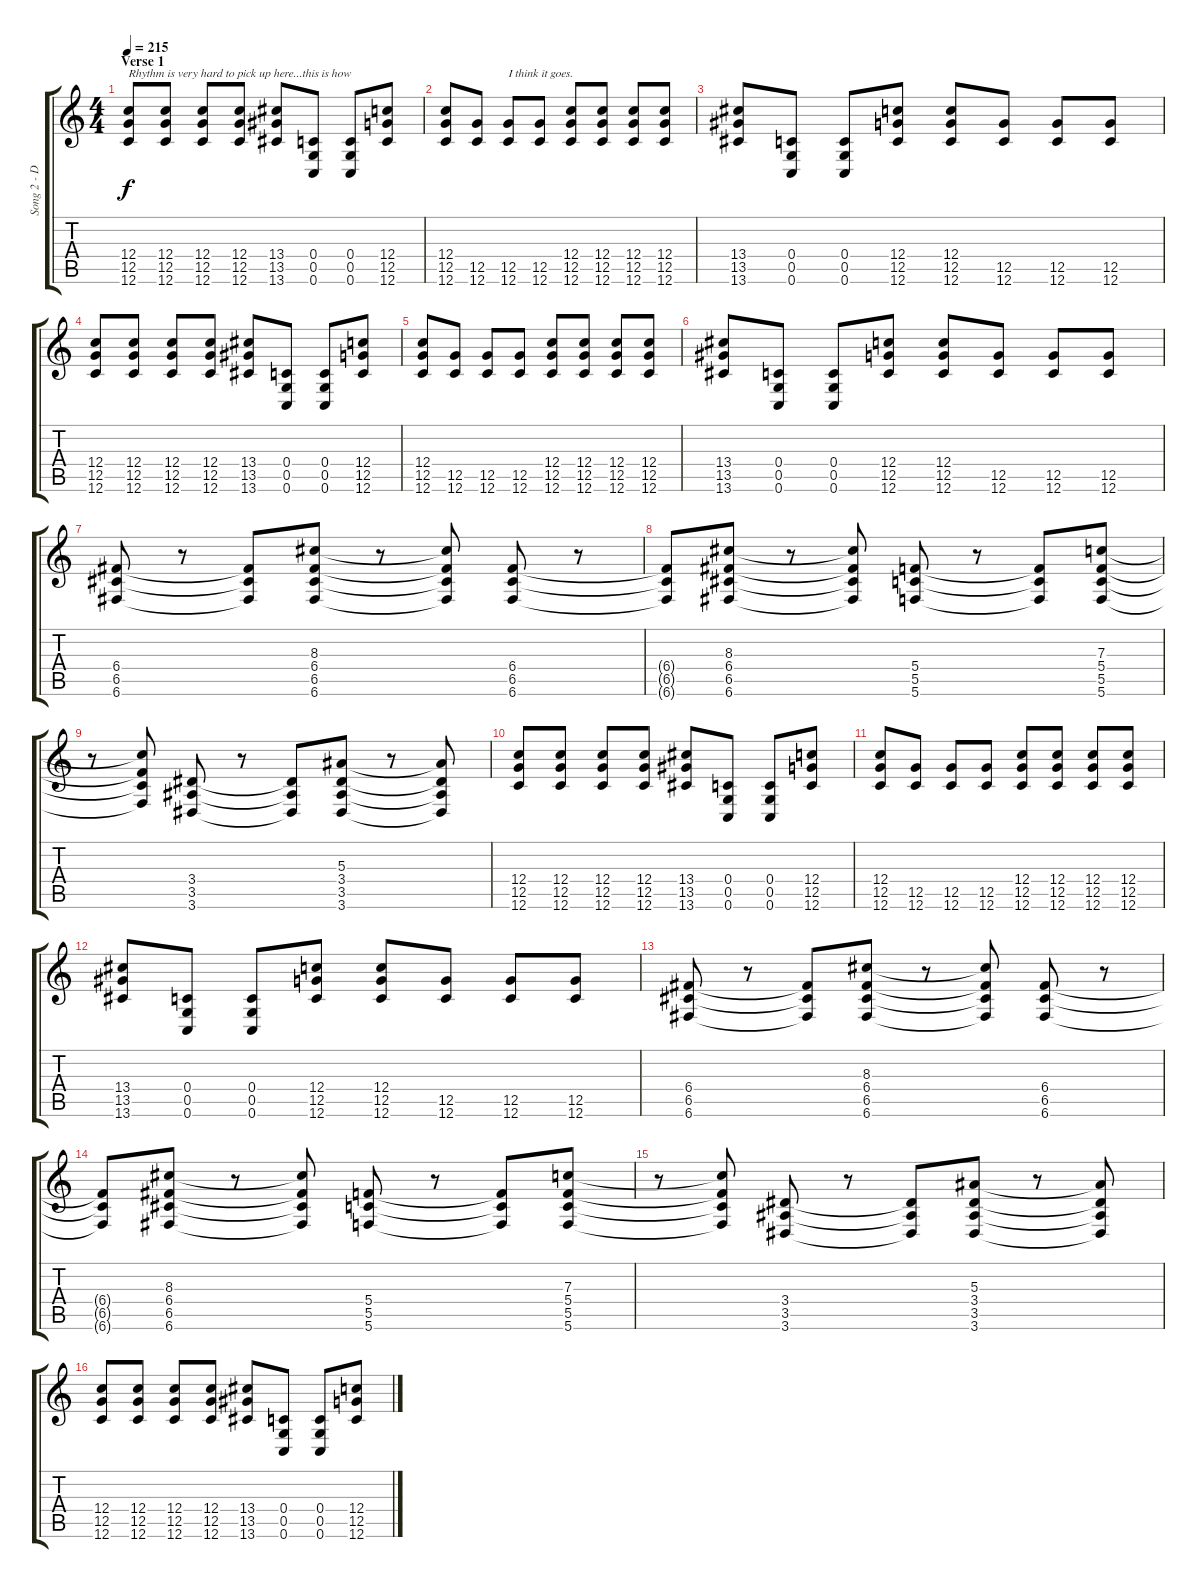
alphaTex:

\track ("Song 2 - Distortion" "Song 2 - D") {instrument distortionguitar}
\staff {score tabs}
\tuning (D4 A3 F3 C3 G2 C2) {hide}
\ts (4 4)
\section ("" "Verse 1")
\tempo 215
\clef g2
\ks c
(12.4 12.5 12.6).8{txt "Rhythm is very hard to pick up here...this is how" dy f} (12.4 12.5 12.6).8 (12.4 12.5 12.6).8 (12.4 12.5 12.6).8 (13.4 13.5 13.6).8 (0.4 0.5 0.6).8 (0.4 0.5 0.6).8 (12.4 12.5 12.6).8 |
(12.4 12.5 12.6).8 (12.5 12.6).8 (12.5 12.6).8{txt "I think it goes."} (12.5 12.6).8 (12.4 12.5 12.6).8 (12.4 12.5 12.6).8 (12.4 12.5 12.6).8 (12.4 12.5 12.6).8 |
(13.4 13.5 13.6).8 (0.4 0.5 0.6).8 (0.4 0.5 0.6).8 (12.4 12.5 12.6).8 (12.4 12.5 12.6).8 (12.5 12.6).8 (12.5 12.6).8 (12.5 12.6).8 |
(12.4 12.5 12.6).8 (12.4 12.5 12.6).8 (12.4 12.5 12.6).8 (12.4 12.5 12.6).8 (13.4 13.5 13.6).8 (0.4 0.5 0.6).8 (0.4 0.5 0.6).8 (12.4 12.5 12.6).8 |
(12.4 12.5 12.6).8 (12.5 12.6).8 (12.5 12.6).8 (12.5 12.6).8 (12.4 12.5 12.6).8 (12.4 12.5 12.6).8 (12.4 12.5 12.6).8 (12.4 12.5 12.6).8 |
(13.4 13.5 13.6).8 (0.4 0.5 0.6).8 (0.4 0.5 0.6).8 (12.4 12.5 12.6).8 (12.4 12.5 12.6).8 (12.5 12.6).8 (12.5 12.6).8 (12.5 12.6).8 |
(6.4 6.5 6.6).8 r.8 (6.4{t} 6.5{t} 6.6{t}).8 (8.3 6.4 6.5 6.6).8 r.8 (8.3{t} 6.4{t} 6.5{t} 6.6{t}).8 (6.4 6.5 6.6).8 r.8 |
(6.4{t} 6.5{t} 6.6{t}).8 (8.3 6.4 6.5 6.6).8 r.8 (8.3{t} 6.4{t} 6.5{t} 6.6{t}).8 (5.4 5.5 5.6).8 r.8 (5.4{t} 5.5{t} 5.6{t}).8 (7.3 5.4 5.5 5.6).8 |
r.8 (7.3{t} 5.4{t} 5.5{t} 5.6{t}).8 (3.4 3.5 3.6).8 r.8 (3.4{t} 3.5{t} 3.6{t}).8 (5.3 3.4 3.5 3.6).8 r.8 (5.3{t} 3.4{t} 3.5{t} 3.6{t}).8 |
(12.4 12.5 12.6).8 (12.4 12.5 12.6).8 (12.4 12.5 12.6).8 (12.4 12.5 12.6).8 (13.4 13.5 13.6).8 (0.4 0.5 0.6).8 (0.4 0.5 0.6).8 (12.4 12.5 12.6).8 |
(12.4 12.5 12.6).8 (12.5 12.6).8 (12.5 12.6).8 (12.5 12.6).8 (12.4 12.5 12.6).8 (12.4 12.5 12.6).8 (12.4 12.5 12.6).8 (12.4 12.5 12.6).8 |
(13.4 13.5 13.6).8 (0.4 0.5 0.6).8 (0.4 0.5 0.6).8 (12.4 12.5 12.6).8 (12.4 12.5 12.6).8 (12.5 12.6).8 (12.5 12.6).8 (12.5 12.6).8 |
(6.4 6.5 6.6).8 r.8 (6.4{t} 6.5{t} 6.6{t}).8 (8.3 6.4 6.5 6.6).8 r.8 (8.3{t} 6.4{t} 6.5{t} 6.6{t}).8 (6.4 6.5 6.6).8 r.8 |
(6.4{t} 6.5{t} 6.6{t}).8 (8.3 6.4 6.5 6.6).8 r.8 (8.3{t} 6.4{t} 6.5{t} 6.6{t}).8 (5.4 5.5 5.6).8 r.8 (5.4{t} 5.5{t} 5.6{t}).8 (7.3 5.4 5.5 5.6).8 |
r.8 (7.3{t} 5.4{t} 5.5{t} 5.6{t}).8 (3.4 3.5 3.6).8 r.8 (3.4{t} 3.5{t} 3.6{t}).8 (5.3 3.4 3.5 3.6).8 r.8 (5.3{t} 3.4{t} 3.5{t} 3.6{t}).8 |
(12.4 12.5 12.6).8 (12.4 12.5 12.6).8 (12.4 12.5 12.6).8 (12.4 12.5 12.6).8 (13.4 13.5 13.6).8 (0.4 0.5 0.6).8 (0.4 0.5 0.6).8 (12.4 12.5 12.6).8
